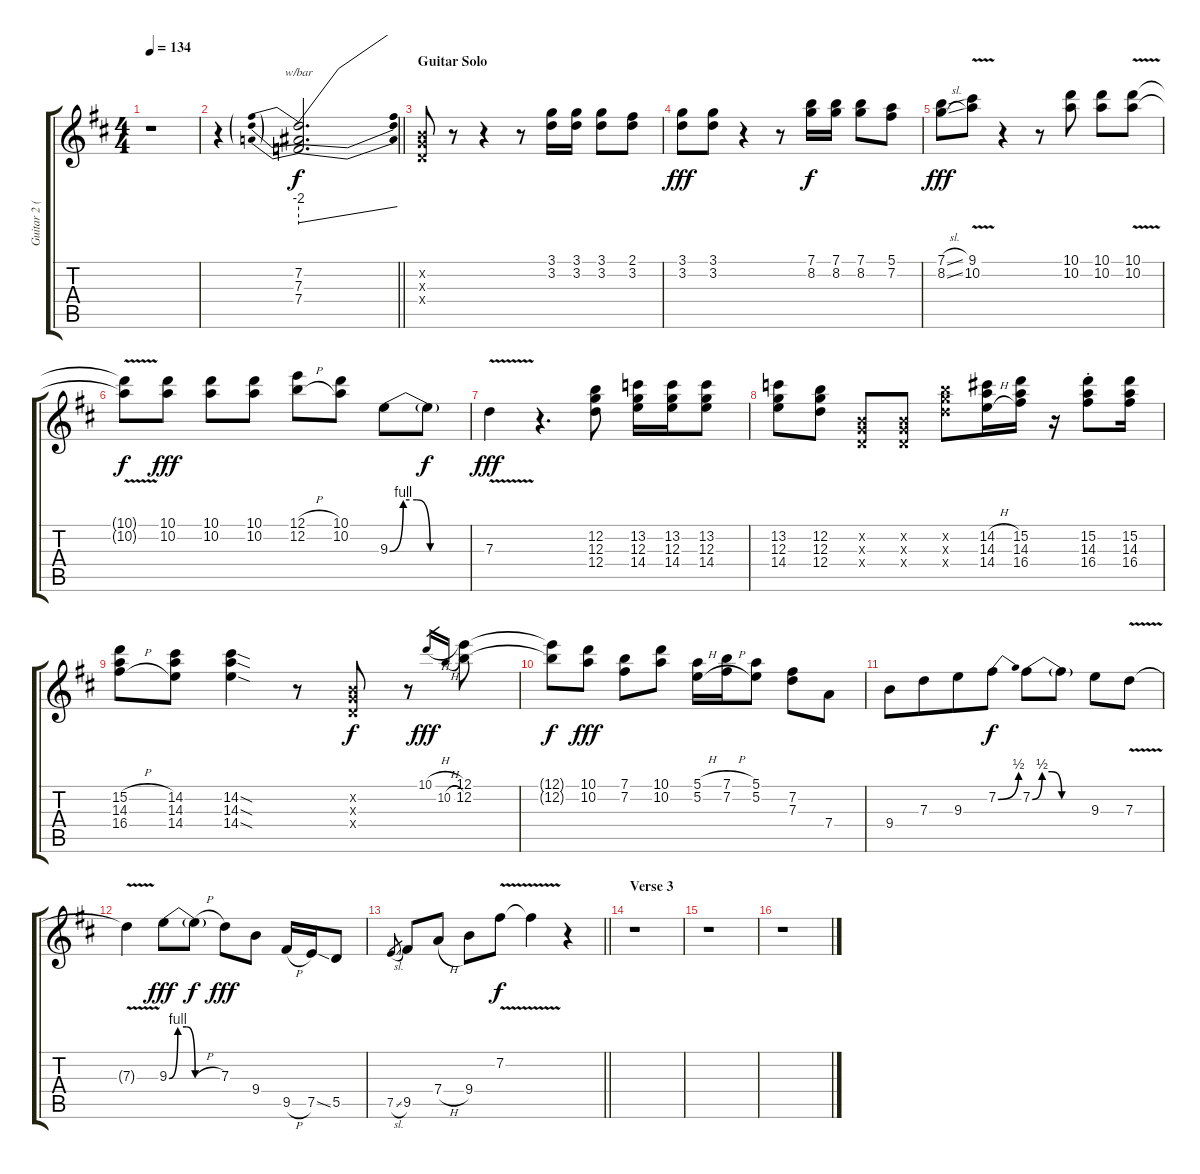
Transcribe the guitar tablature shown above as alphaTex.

\track ("Guitar 2 (Rhythm + Guitar Solo)" "Guitar 2 (") {instrument distortionguitar}
\staff {score tabs}
\tuning (E4 B3 G3 D3 A2 E2) {hide}
\ts (4 4)
\tempo 134
\clef g2
\ks d
r.1{dy f} |
\barLineRight lightlight
r.4 (7.2 7.3 7.4).2{d tbe (predivedive default 0 -8 60 0)} |
\section ("" "Guitar Solo")
(0.2{x} 0.3{x} 0.4{x}).8 r.8 r.4 r.8 (3.1 3.2).16 (3.1 3.2).16 (3.1 3.2).8 (2.1 3.2).8 |
(3.1 3.2).8{dy fff} (3.1 3.2).8 r.4 r.8 (7.1 8.2).16{dy f} (7.1 8.2).16 (7.1 8.2).8 (5.1 7.2).8 |
(7.1{sl} 8.2{sl}).8{dy fff} (9.1{v} 10.2{v}).8 r.4 r.8 (10.1 10.2).8 (10.1 10.2).8 (10.1 10.2{v}).8 |
(10.1{t} 10.2{t}).8{dy f} (10.1 10.2).8{dy fff} (10.1 10.2).8 (10.1 10.2).8 (12.1{h} 12.2{h}).8 (10.1 10.2).8 9.3{be (custom 0 0 10 4 20 4 30 0 60 0)}.8 9.3{t}.8{dy f} |
7.3{v}.4{dy fff} r.4{d} (12.2 12.3 12.4).8 (13.2 12.3 14.4).16 (13.2 12.3 14.4).16 (13.2 12.3 14.4).8 |
(13.2 12.3 14.4).8 (12.2 12.3 12.4).8 (0.2{x} 0.3{x} 0.4{x}).8 (0.2{x} 0.3{x} 0.4{x}).8 (12.2{x} 12.3{x} 12.4{x}).8 (14.2{h} 14.3 14.4{h}).16 (15.2 14.3 16.4).16 r.16 (15.2 14.3 16.4{st}).8 (15.2 14.3 16.4).16 |
(15.2{h} 14.3 16.4{h}).8 (14.2 14.3 14.4).8 (14.2{sod} 14.3{sod} 14.4{sod}).4 r.8 (0.2{x} 0.3{x} 0.4{x}).8{dy f} r.8 10.1{h}.16{gr dy fff} 10.2{h}.16{gr} (12.1 12.2).8 |
(12.1{t} 12.2{t}).8{dy f} (10.1 10.2).8{dy fff} (7.1 7.2).8 (10.1 10.2).8 (5.1{h} 5.2{h}).16 (7.1{h} 7.2{h}).16 (5.1 5.2).8 (7.2 7.3).8 7.4.8 |
9.4.8 7.3.8{beam merge} 9.3.8 7.2{be (bend 0 0 60 2)}.8{dy f} 7.2{be (custom 0 0 10 2 20 2 30 0 60 0)}.8 7.2{t}.8 9.3.8 7.3{v}.8 |
7.3{t}.4 9.3{be (custom 0 0 10 4 20 4 30 0 60 0)}.8{dy fff} 9.3{h t}.8{dy f} 7.3.8{dy fff} 9.4.8 9.5{h}.16 7.5{ss}.16 5.5.8 |
\barLineRight lightlight
7.5{sl}.8{gr} 9.5.8 7.4{h}.8 9.4.8 7.2{v}.8{dy f} 7.2{t}.4 r.4 |
\section ("" "Verse 3")
r.1 |
r.1 |
r.1
